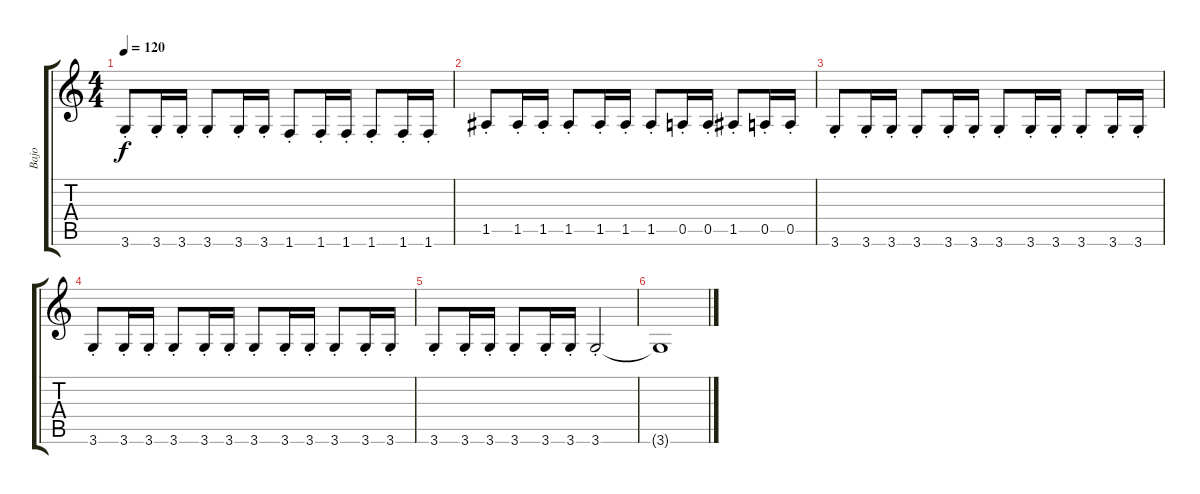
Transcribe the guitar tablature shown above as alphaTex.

\track ("Bajo" "Bajo") {instrument electricbassfinger}
\staff {score tabs}
\tuning (E4 B3 G3 D3 A2 E2) {hide}
\ts (4 4)
\tempo 120
\clef g2
\ks c
3.6{st}.8{dy f} 3.6{st}.16 3.6{st}.16 3.6{st}.8 3.6{st}.16 3.6{st}.16 1.6{st}.8 1.6{st}.16 1.6{st}.16 1.6{st}.8 1.6{st}.16 1.6{st}.16 |
1.5{st}.8 1.5{st}.16 1.5{st}.16 1.5{st}.8 1.5{st}.16 1.5{st}.16 1.5{st}.8 0.5{st}.16 0.5{st}.16 1.5{st}.8 0.5{st}.16 0.5{st}.16 |
3.6{st}.8 3.6{st}.16 3.6{st}.16 3.6{st}.8 3.6{st}.16 3.6{st}.16 3.6{st}.8 3.6{st}.16 3.6{st}.16 3.6{st}.8 3.6{st}.16 3.6{st}.16 |
3.6{st}.8 3.6{st}.16 3.6{st}.16 3.6{st}.8 3.6{st}.16 3.6{st}.16 3.6{st}.8 3.6{st}.16 3.6{st}.16 3.6{st}.8 3.6{st}.16 3.6{st}.16 |
3.6{st}.8 3.6{st}.16 3.6{st}.16 3.6{st}.8 3.6{st}.16 3.6{st}.16 3.6{st}.2 |
3.6{t}.1
